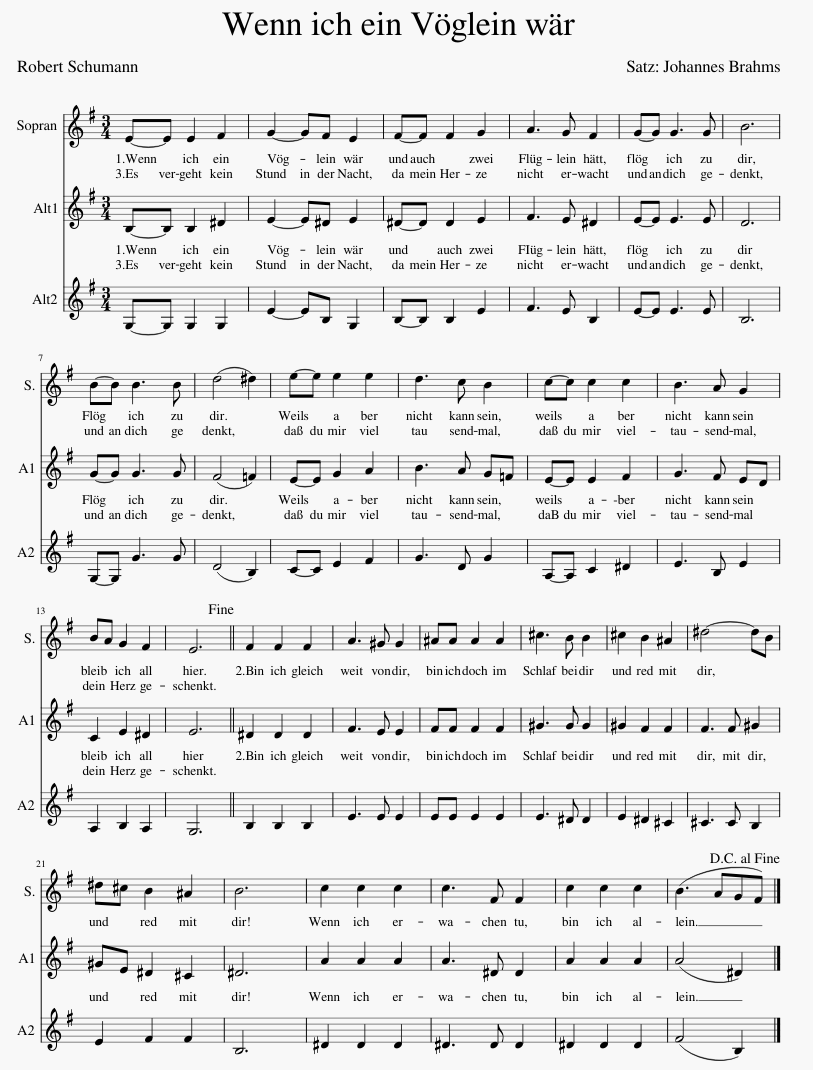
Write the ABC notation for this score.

X:1
%%score 1 2 3
L:1/8
M:3/4
I:linebreak $
K:G
V:1 treble
V:2 treble
V:3 treble
V:1
 E-E E2 F2 | G2- GF E2 | F-F F2 G2 | A3 G F2 | G-G G3 G | %5
 B6 |$ B-B B3 B | (d4 ^d2) | e-e e2 e2 | d3 c B2 | %10
 c-c c2 c2 | B3 A G2 |$ BA G2 F2 | E6!fine! || F2 F2 F2 | %15
 A3 ^G G2 | ^AA A2 A2 | ^c3 B B2 | ^c2 B2 ^A2 | ^d4- dB |$ %20
 ^d^c B2 ^A2 | B6 | c2 c2 c2 | c3 F F2 | c2 c2 c2 | %25
 (B3 AGF)!D.C.! |] %26
V:2
 B,-B, B,2 ^D2 | E2- E^D E2 | ^D-D D2 E2 | F3 E ^D2 | E-E E3 E | %5
 D6 |$ G-G G3 G | (F4 =F2) | E-E G2 A2 | B3 A G=F | %10
 E-E E2 F2 | G3 F ED |$ C2 E2 ^D2 | E6 || ^D2 D2 D2 | %15
 F3 E E2 | FF F2 F2 | ^G3 G G2 | ^G2 F2 F2 | F3 F ^G2 |$ %20
 ^GE ^D2 ^C2 | ^D6 | A2 A2 A2 | A3 ^D D2 | A2 A2 A2 | %25
 (A4 ^D2) |] %26
V:3
 G,-G, G,2 G,2 | E2- EB, G,2 | B,-B, B,2 E2 | F3 E B,2 | E-E E3 E | %5
 B,6 |$ G,-G, G3 G | (D4 B,2) | C-C E2 F2 | G3 D G2 | %10
 A,-A, C2 ^D2 | E3 B, E2 |$ A,2 B,2 A,2 | G,6 || B,2 B,2 B,2 | %15
 E3 E E2 | EE E2 E2 | E3 ^D D2 | E2 ^D2 ^C2 | ^C3 C B,2 |$ %20
 E2 F2 F2 | B,6 | ^D2 D2 D2 | ^D3 D D2 | ^D2 D2 D2 | %25
 (F4 B,2) |] %26
